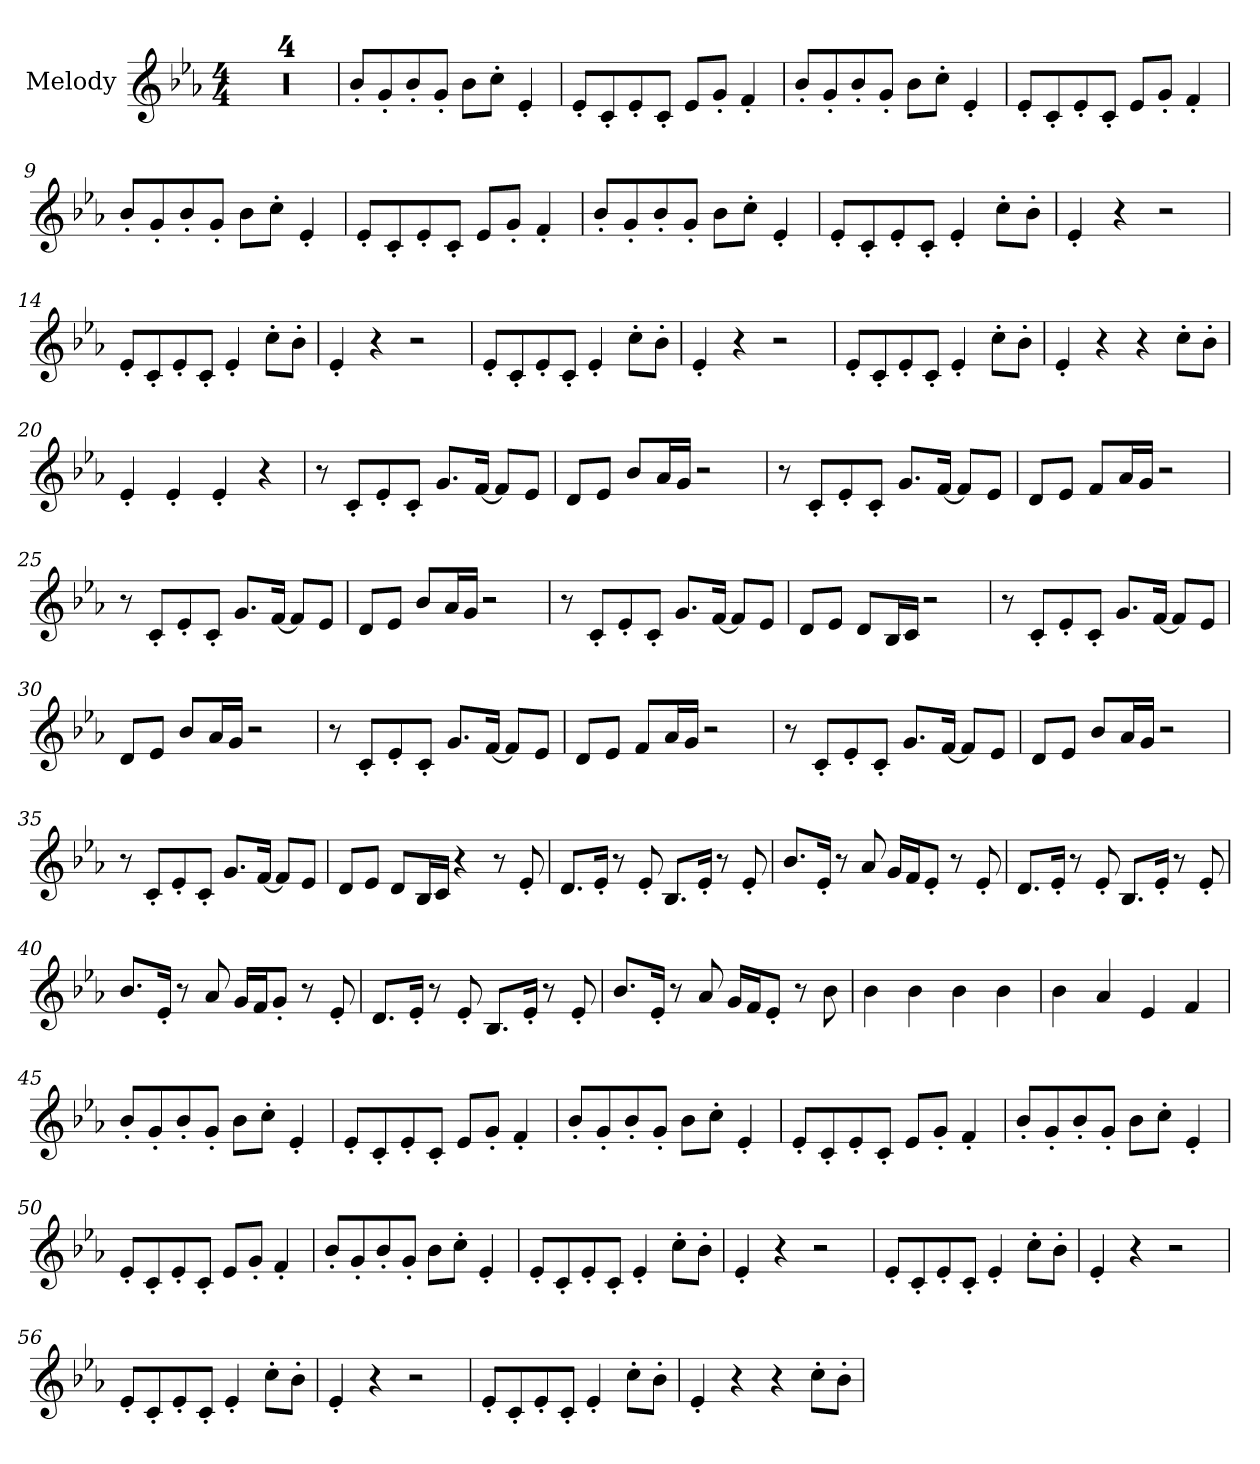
**kern
*part1
*staff1
*I"Melody
*clefG2
*k[b-e-a-]
*M4/4
*MM128
=1
1r
=2
1r
=3
1r
=4
1r
=5
8b-'L
8g'
8b-'
8g'J
8b-L
8cc'J
4e-'
=6
8e-'L
8c'
8e-'
8c'J
8e-L
8g'J
4f'
=7
8b-'L
8g'
8b-'
8g'J
8b-L
8cc'J
4e-'
=8
8e-'L
8c'
8e-'
8c'J
8e-L
8g'J
4f'
=9
8b-'L
8g'
8b-'
8g'J
8b-L
8cc'J
4e-'
=10
8e-'L
8c'
8e-'
8c'J
8e-L
8g'J
4f'
=11
8b-'L
8g'
8b-'
8g'J
8b-L
8cc'J
4e-'
=12
8e-'L
8c'
8e-'
8c'J
4e-'
8cc'L
8b-'J
=13
4e-'
4r
2r
=14
8e-'L
8c'
8e-'
8c'J
4e-'
8cc'L
8b-'J
=15
4e-'
4r
2r
=16
8e-'L
8c'
8e-'
8c'J
4e-'
8cc'L
8b-'J
=17
4e-'
4r
2r
=18
8e-'L
8c'
8e-'
8c'J
4e-'
8cc'L
8b-'J
=19
4e-'
4r
4r
8cc'L
8b-'J
=20
4e-'
4e-'
4e-'
4r
=21
8r
8c'L
8e-'
8c'J
8.gL
[16fJk
8fL]
8e-J
=22
8dL
8e-J
8b-L
16a-L
16gJJ
2r
=23
8r
8c'L
8e-'
8c'J
8.gL
[16fJk
8fL]
8e-J
=24
8dL
8e-J
8fL
16a-L
16gJJ
2r
=25
8r
8c'L
8e-'
8c'J
8.gL
[16fJk
8fL]
8e-J
=26
8dL
8e-J
8b-L
16a-L
16gJJ
2r
=27
8r
8c'L
8e-'
8c'J
8.gL
[16fJk
8fL]
8e-J
=28
8dL
8e-J
8dL
16B-L
16cJJ
2r
=29
8r
8c'L
8e-'
8c'J
8.gL
[16fJk
8fL]
8e-J
=30
8dL
8e-J
8b-L
16a-L
16gJJ
2r
=31
8r
8c'L
8e-'
8c'J
8.gL
[16fJk
8fL]
8e-J
=32
8dL
8e-J
8fL
16a-L
16gJJ
2r
=33
8r
8c'L
8e-'
8c'J
8.gL
[16fJk
8fL]
8e-J
=34
8dL
8e-J
8b-L
16a-L
16gJJ
2r
=35
8r
8c'L
8e-'
8c'J
8.gL
[16fJk
8fL]
8e-J
=36
8dL
8e-J
8dL
16B-L
16cJJ
4r
8r
8e-'
=37
8.dL
16e-'Jk
8r
8e-'
8.B-L
16e-'Jk
8r
8e-'
=38
8.b-L
16e-'Jk
8r
8a-
16gLL
16fJ
8e-'J
8r
8e-'
=39
8.dL
16e-'Jk
8r
8e-'
8.B-L
16e-'Jk
8r
8e-'
=40
8.b-L
16e-'Jk
8r
8a-
16gLL
16fJ
8g'J
8r
8e-'
=41
8.dL
16e-'Jk
8r
8e-'
8.B-L
16e-'Jk
8r
8e-'
=42
8.b-L
16e-'Jk
8r
8a-
16gLL
16fJ
8e-'J
8r
8b-
=43
4b-
4b-
4b-
4b-
=44
4b-
4a-
4e-
4f
=45
8b-'L
8g'
8b-'
8g'J
8b-L
8cc'J
4e-'
=46
8e-'L
8c'
8e-'
8c'J
8e-L
8g'J
4f'
=47
8b-'L
8g'
8b-'
8g'J
8b-L
8cc'J
4e-'
=48
8e-'L
8c'
8e-'
8c'J
8e-L
8g'J
4f'
=49
8b-'L
8g'
8b-'
8g'J
8b-L
8cc'J
4e-'
=50
8e-'L
8c'
8e-'
8c'J
8e-L
8g'J
4f'
=51
8b-'L
8g'
8b-'
8g'J
8b-L
8cc'J
4e-'
=52
8e-'L
8c'
8e-'
8c'J
4e-'
8cc'L
8b-'J
=53
4e-'
4r
2r
=54
8e-'L
8c'
8e-'
8c'J
4e-'
8cc'L
8b-'J
=55
4e-'
4r
2r
=56
8e-'L
8c'
8e-'
8c'J
4e-'
8cc'L
8b-'J
=57
4e-'
4r
2r
=58
8e-'L
8c'
8e-'
8c'J
4e-'
8cc'L
8b-'J
=59
4e-'
4r
4r
8cc'L
8b-'J
=
*-
